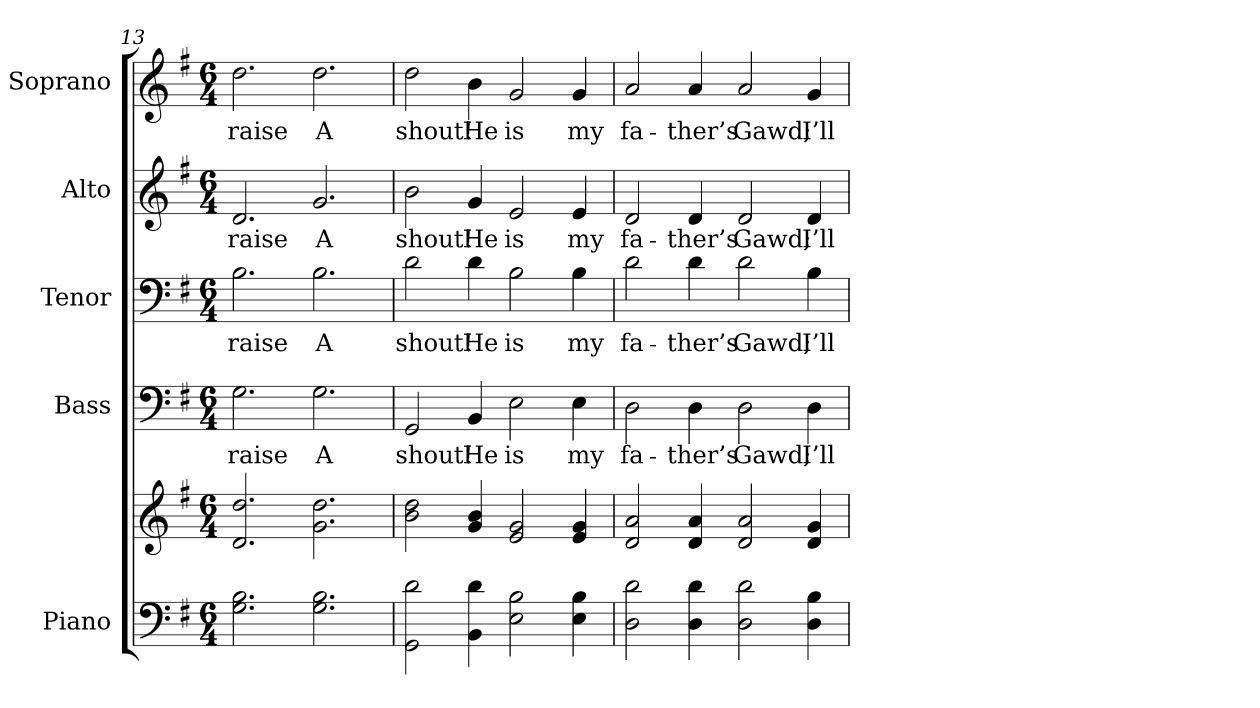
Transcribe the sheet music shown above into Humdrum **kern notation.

**kern	**kern	**kern	**text	**kern	**text	**kern	**text	**kern	**text
*part5	*part5	*part4	*part4	*part3	*part3	*part2	*part2	*part1	*part1
*staff6	*staff5	*staff4	*staff4	*staff3	*staff3	*staff2	*staff2	*staff1	*staff1
*I"Piano	*	*I"Bass	*	*I"Tenor	*	*I"Alto	*	*I"Soprano	*
*I'Pno.	*	*I'B.	*	*I'T.	*	*I'A.	*	*I'S.	*
!!LO:PB:g=z
*clefF4	*clefG2	*clefF4	*	*clefF4	*	*clefG2	*	*clefG2	*
*k[f#]	*k[f#]	*k[f#]	*	*k[f#]	*	*k[f#]	*	*k[f#]	*
*G:	*G:	*G:	*	*G:	*	*G:	*	*G:	*
*M6/4	*M6/4	*M6/4	*	*M6/4	*	*M6/4	*	*M6/4	*
=13	=13	=13	=13	=13	=13	=13	=13	=13	=13
!	!	!	!LO:LY:b:color=#000000	!	!	!	!	!	!
!	!	!	!	!	!LO:LY:b:color=#000000	!	!	!	!
!	!	!	!	!	!	!	!LO:LY:b:color=#000000	!	!
!	!	!	!	!	!	!	!	!	!LO:LY:b:color=#000000
2.Gi\ 2.Bi	2.di/ 2.ddi	2.Gi\	raise	2.Bi\	raise	2.di/	raise	2.ddi\	raise
!	!	!	!LO:LY:b:color=#000000	!	!	!	!	!	!
!	!	!	!	!	!LO:LY:b:color=#000000	!	!	!	!
!	!	!	!	!	!	!	!LO:LY:b:color=#000000	!	!
!	!	!	!	!	!	!	!	!	!LO:LY:b:color=#000000
2.Gi\ 2.Bi	2.gi\ 2.ddi	2.Gi\	A	2.Bi\	A	2.gi/	A	2.ddi\	A
=14	=14	=14	=14	=14	=14	=14	=14	=14	=14
!	!	!	!LO:LY:b:color=#000000	!	!	!	!	!	!
!	!	!	!	!	!LO:LY:b:color=#000000	!	!	!	!
!	!	!	!	!	!	!	!LO:LY:b:color=#000000	!	!
!	!	!	!	!	!	!	!	!	!LO:LY:b:color=#000000
2GGi\ 2di	2bi\ 2ddi	2GGi/	shout!	2di\	shout!	2bi\	shout!	2ddi\	shout!
!	!	!	!LO:LY:b:color=#000000	!	!	!	!	!	!
!	!	!	!	!	!LO:LY:b:color=#000000	!	!	!	!
!	!	!	!	!	!	!	!LO:LY:b:color=#000000	!	!
!	!	!	!	!	!	!	!	!	!LO:LY:b:color=#000000
4BBi\ 4di	4gi/ 4bi	4BBi/	He	4di\	He	4gi/	He	4bi\	He
!	!	!	!LO:LY:b:color=#000000	!	!	!	!	!	!
!	!	!	!	!	!LO:LY:b:color=#000000	!	!	!	!
!	!	!	!	!	!	!	!LO:LY:b:color=#000000	!	!
!	!	!	!	!	!	!	!	!	!LO:LY:b:color=#000000
2Ei\ 2Bi	2ei/ 2gi	2Ei\	is	2Bi\	is	2ei/	is	2gi/	is
!	!	!	!LO:LY:b:color=#000000	!	!	!	!	!	!
!	!	!	!	!	!LO:LY:b:color=#000000	!	!	!	!
!	!	!	!	!	!	!	!LO:LY:b:color=#000000	!	!
!	!	!	!	!	!	!	!	!	!LO:LY:b:color=#000000
4Ei\ 4Bi	4ei/ 4gi	4Ei\	my	4Bi\	my	4ei/	my	4gi/	my
=15	=15	=15	=15	=15	=15	=15	=15	=15	=15
!	!	!	!LO:LY:b:color=#000000	!	!	!	!	!	!
!	!	!	!	!	!LO:LY:b:color=#000000	!	!	!	!
!	!	!	!	!	!	!	!LO:LY:b:color=#000000	!	!
!	!	!	!	!	!	!	!	!	!LO:LY:b:color=#000000
2Di\ 2di	2di/ 2ai	2Di\	fa-	2di\	fa-	2di/	fa-	2ai/	fa-
!	!	!	!LO:LY:b:color=#000000	!	!	!	!	!	!
!	!	!	!	!	!LO:LY:b:color=#000000	!	!	!	!
!	!	!	!	!	!	!	!LO:LY:b:color=#000000	!	!
!	!	!	!	!	!	!	!	!	!LO:LY:b:color=#000000
4Di\ 4di	4di/ 4ai	4Di\	-ther’s	4di\	-ther’s	4di/	-ther’s	4ai/	-ther’s
!	!	!	!LO:LY:b:color=#000000	!	!	!	!	!	!
!	!	!	!	!	!LO:LY:b:color=#000000	!	!	!	!
!	!	!	!	!	!	!	!LO:LY:b:color=#000000	!	!
!	!	!	!	!	!	!	!	!	!LO:LY:b:color=#000000
2Di\ 2di	2di/ 2ai	2Di\	Gawd;	2di\	Gawd;	2di/	Gawd;	2ai/	Gawd;
!	!	!	!LO:LY:b:color=#000000	!	!	!	!	!	!
!	!	!	!	!	!LO:LY:b:color=#000000	!	!	!	!
!	!	!	!	!	!	!	!LO:LY:b:color=#000000	!	!
!	!	!	!	!	!	!	!	!	!LO:LY:b:color=#000000
4Di\ 4Bi	4di/ 4gi	4Di\	I’ll	4Bi\	I’ll	4di/	I’ll	4gi/	I’ll
=	=	=	=	=	=	=	=	=	=
*-	*-	*-	*-	*-	*-	*-	*-	*-	*-
